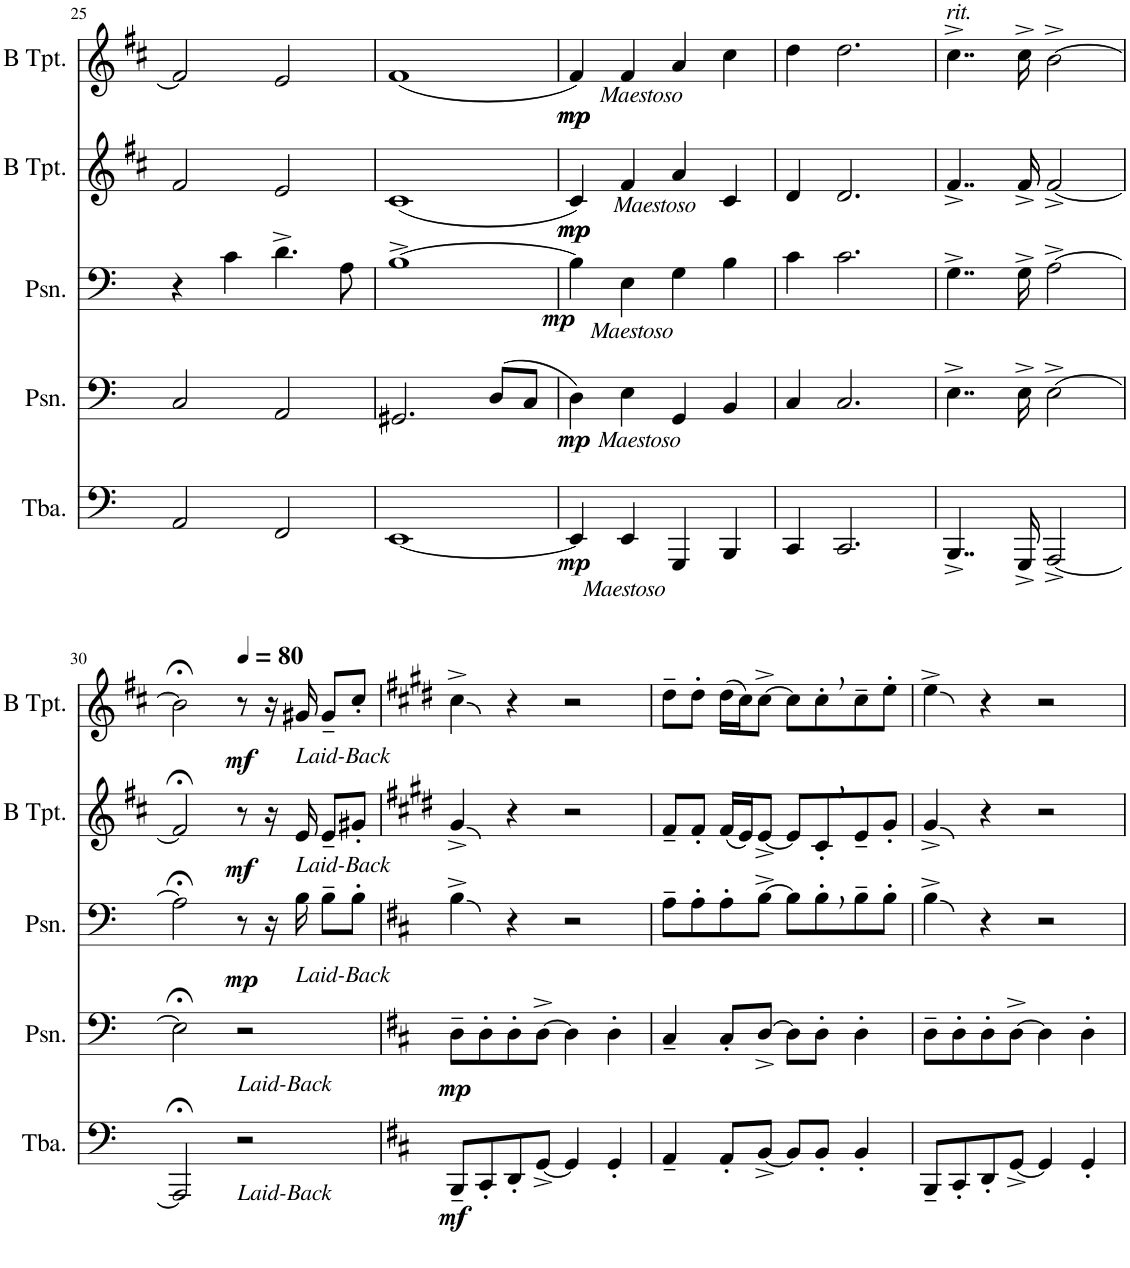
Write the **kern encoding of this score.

**kern	**dynam	**kern	**dynam	**kern	**dynam	**kern	**dynam	**kern	**dynam
*part5	*part5	*part4	*part4	*part3	*part3	*part2	*part2	*part1	*part1
*staff5	*staff5	*staff4	*staff4	*staff3	*staff3	*staff2	*staff2	*staff1	*staff1
*I"Tuba	*	*I"Posaune	*	*I"Posaune	*	*I"Trompete in B	*	*I"Trompete in B	*
*I'Tba.	*	*I'Psn.	*	*I'Psn.	*	*	*	*	*
!!LO:PB:g=z
*clefF4	*	*clefF4	*	*clefF4	*	*clefG2	*	*clefG2	*
*	*	*	*	*	*	*Trd1c2	*	*Trd1c2	*
*k[]	*	*k[]	*	*k[]	*	*k[f#c#]	*	*k[f#c#]	*
*M4/4	*	*M4/4	*	*M4/4	*	*M4/4	*	*M4/4	*
=25	=25	=25	=25	=25	=25	=25	=25	=25	=25
2AA/	.	2C/	.	4r	.	2f#/	.	2f#/]	.
.	.	.	.	4c\	.	.	.	.	.
2FF/	.	2AA/	.	4.d^\	.	2e/	.	2e/	.
.	.	.	.	8A\	.	.	.	.	.
=26	=26	=26	=26	=26	=26	=26	=26	=26	=26
[1EE	.	2.GG#X/	.	[1B^	.	(1c#	.	(1f#	.
.	.	(8D/L	.	.	.	.	.	.	.
.	.	8C/J	.	.	.	.	.	.	.
=27	=27	=27	=27	=27	=27	=27	=27	=27	=27
!	!LO:DY:b	!	!LO:DY:b	!	!LO:DY:b	!	!LO:DY:b	!	!
!	!	!	!	!	!	!	!LO:DY:n=1:b	!	!LO:DY:b
!	!	!	!	!	!	!	!	!	!LO:DY:n=1:b
4EE/]	mp	4D\)	mp	4B\]	mp	4c#/)	mp mp	4f#/)	mp mp
!	!	!	!	!	!	!	!	!LO:TX:b:i:t=Maestoso	!
!	!	!	!	!	!	!LO:TX:b:i:t=Maestoso	!	!	!
!	!	!	!	!LO:TX:b:i:t=Maestoso	!	!	!	!	!
!	!	!LO:TX:b:i:t=Maestoso	!	!	!	!	!	!	!
!LO:TX:b:i:t=Maestoso	!	!	!	!	!	!	!	!	!
4EE/	.	4E\	.	4E\	.	4f#/	.	4f#/	.
4GGG/	.	4GG/	.	4G\	.	4a/	.	4a/	.
4BBB/	.	4BB/	.	4B\	.	4c#/	.	4cc#\	.
=28	=28	=28	=28	=28	=28	=28	=28	=28	=28
4CC/	.	4C/	.	4c\	.	4d/	.	4dd\	.
2.CC/	.	2.C/	.	2.c\	.	2.d/	.	2.dd\	.
=29	=29	=29	=29	=29	=29	=29	=29	=29	=29
!	!	!	!	!	!	!	!	!LO:TX:a:i:t=rit.	!
4..BBB^/	.	4..E^\	.	4..G^\	.	4..f#^/	.	4..cc#^\	.
16GGG^/	.	16E^\	.	16G^\	.	16f#^/	.	16cc#^\	.
[2AAA^/	.	[2E^\	.	[2A^\	.	[2f#^/	.	[2b^\	.
!!LO:LB:g=z
=30	=30	=30	=30	=30	=30	=30	=30	=30	=30
2AAA;</]	.	2E;<\]	.	2A;<\]	.	2f#;</]	.	2b;<\]	.
*	*	*	*	*	*	*	*	*MM80	*
!	!	!LO:TX:b:i:t=Laid-Back	!	!	!	!	!	!	!
!LO:TX:b:i:t=Laid-Back	!	!	!	!	!	!	!	!	!
!	!	!	!	!	!LO:DY:b	!	!LO:DY:b	!	!LO:DY:b
2r	.	2r	.	8r	mp	8r	mf	8r	mf
.	.	.	.	16r	.	16r	.	16r	.
!	!	!	!	!	!	!	!	!LO:TX:b:i:t=Laid-Back	!
!	!	!	!	!	!	!LO:TX:b:i:t=Laid-Back	!	!	!
!	!	!	!	!LO:TX:b:i:t=Laid-Back	!	!	!	!	!
.	.	.	.	16B\	.	16e/	.	16g#X/	.
.	.	.	.	8B~\L	.	8e~/L	.	8g#~/L	.
.	.	.	.	8B'\J	.	8g#X'/J	.	8cc#'/J	.
=31	=31	=31	=31	=31	=31	=31	=31	=31	=31
*k[f#c#]	*	*k[f#c#]	*	*k[f#c#]	*	*k[f#c#g#d#]	*	*k[f#c#g#d#]	*
!	!LO:DY:b	!	!LO:DY:b	!	!	!	!	!	!
8BBB~/L	mf	8D~\L	mp	4B^\	.	4g#^/	.	4cc#^\	.
8CC#'/	.	8D'\	.	.	.	.	.	.	.
8DD'/	.	8D'\	.	4r	.	4r	.	4r	.
[8GG^/J	.	[8D^\J	.	.	.	.	.	.	.
4GG/]	.	4D\]	.	2r	.	2r	.	2r	.
4GG'/	.	4D'\	.	.	.	.	.	.	.
=32	=32	=32	=32	=32	=32	=32	=32	=32	=32
4AA~/	.	4C#~/	.	8A~\L	.	8f#~/L	.	8dd#~\L	.
.	.	.	.	8A'\	.	8f#'/J	.	8dd#'\J	.
8AA'/L	.	8C#'/L	.	8A'\	.	(16f#/LL	.	(16dd#\LL	.
.	.	.	.	.	.	16e/J)	.	16cc#\J)	.
[8BB^/J	.	[8D^/J	.	[8B^\J	.	[8e^/J	.	[8cc#^\J	.
8BB/L]	.	8D\L]	.	8B\L]	.	8e/L]	.	8cc#\L]	.
8BB'/J	.	8D'\J	.	8B',\	.	8c#',/	.	8cc#',\	.
4BB'/	.	4D'\	.	8B~\	.	8e~/	.	8cc#~\	.
.	.	.	.	8B'\J	.	8g#'/J	.	8ee'\J	.
=33	=33	=33	=33	=33	=33	=33	=33	=33	=33
8BBB~/L	.	8D~\L	.	4B^\	.	4g#^/	.	4ee^\	.
8CC#'/	.	8D'\	.	.	.	.	.	.	.
8DD'/	.	8D'\	.	4r	.	4r	.	4r	.
[8GG^/J	.	[8D^\J	.	.	.	.	.	.	.
4GG/]	.	4D\]	.	2r	.	2r	.	2r	.
4GG'/	.	4D'\	.	.	.	.	.	.	.
=	=	=	=	=	=	=	=	=	=
*-	*-	*-	*-	*-	*-	*-	*-	*-	*-
